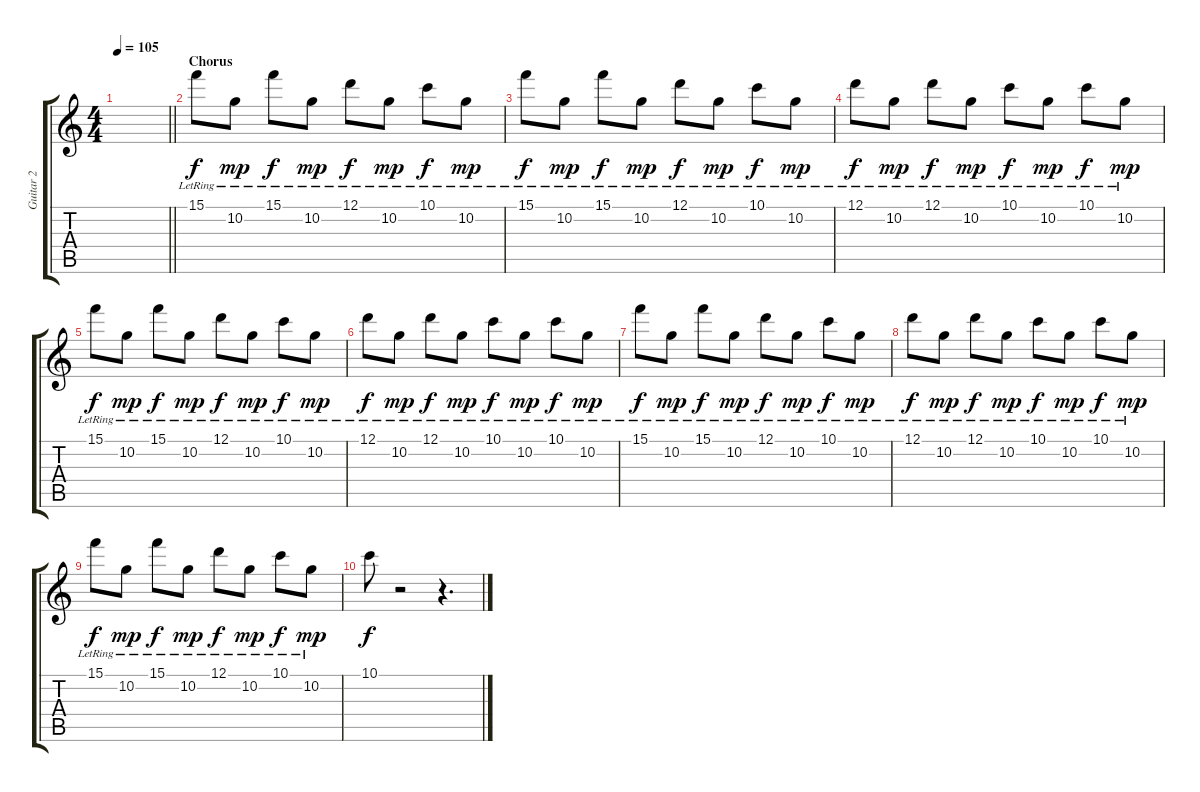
\track ("Guitar 2" "Guitar 2") {instrument acousticguitarsteel}
\staff {score tabs}
\tuning (D4 A3 F3 C3 G2 D2) {hide}
\ts (4 4)
\tempo 105
\clef g2
\barLineRight lightlight
\ks c
|
\section ("" "Chorus")
15.1{lr}.8{dy f} 10.2{lr}.8{dy mp} 15.1{lr}.8{dy f} 10.2{lr}.8{dy mp} 12.1{lr}.8{dy f} 10.2{lr}.8{dy mp} 10.1{lr}.8{dy f} 10.2{lr}.8{dy mp} |
15.1{lr}.8{dy f} 10.2{lr}.8{dy mp} 15.1{lr}.8{dy f} 10.2{lr}.8{dy mp} 12.1{lr}.8{dy f} 10.2{lr}.8{dy mp} 10.1{lr}.8{dy f} 10.2{lr}.8{dy mp} |
12.1{lr}.8{dy f} 10.2{lr}.8{dy mp} 12.1{lr}.8{dy f} 10.2{lr}.8{dy mp} 10.1{lr}.8{dy f} 10.2{lr}.8{dy mp} 10.1{lr}.8{dy f} 10.2{lr}.8{dy mp} |
15.1{lr}.8{dy f} 10.2{lr}.8{dy mp} 15.1{lr}.8{dy f} 10.2{lr}.8{dy mp} 12.1{lr}.8{dy f} 10.2{lr}.8{dy mp} 10.1{lr}.8{dy f} 10.2{lr}.8{dy mp} |
12.1{lr}.8{dy f} 10.2{lr}.8{dy mp} 12.1{lr}.8{dy f} 10.2{lr}.8{dy mp} 10.1{lr}.8{dy f} 10.2{lr}.8{dy mp} 10.1{lr}.8{dy f} 10.2{lr}.8{dy mp} |
15.1{lr}.8{dy f} 10.2{lr}.8{dy mp} 15.1{lr}.8{dy f} 10.2{lr}.8{dy mp} 12.1{lr}.8{dy f} 10.2{lr}.8{dy mp} 10.1{lr}.8{dy f} 10.2{lr}.8{dy mp} |
12.1{lr}.8{dy f} 10.2{lr}.8{dy mp} 12.1{lr}.8{dy f} 10.2{lr}.8{dy mp} 10.1{lr}.8{dy f} 10.2{lr}.8{dy mp} 10.1{lr}.8{dy f} 10.2{lr}.8{dy mp} |
15.1{lr}.8{dy f} 10.2{lr}.8{dy mp} 15.1{lr}.8{dy f} 10.2{lr}.8{dy mp} 12.1{lr}.8{dy f} 10.2{lr}.8{dy mp} 10.1{lr}.8{dy f} 10.2{lr}.8{dy mp} |
10.1.8{dy f} r.2 r.4{d}
